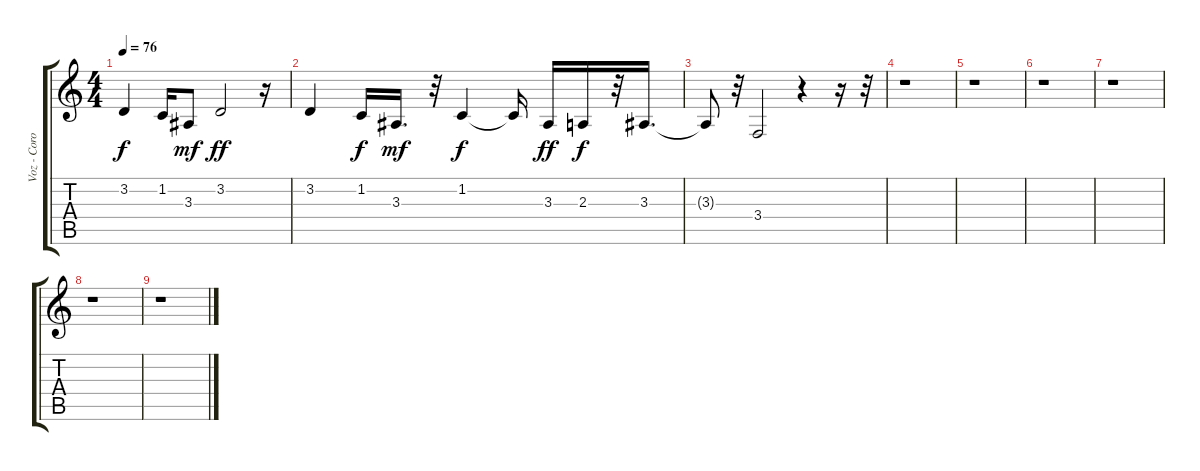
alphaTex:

\track ("Voz - Coros" "Voz - Coro") {instrument choiraahs}
\staff {score tabs}
\tuning (E4 B3 G3 D3 A2 E2) {hide}
\ts (4 4)
\tempo 76
\clef g2
\ks c
3.2.4{dy f} 1.2.16 3.3.8{dy mf} 3.2.2{dy ff} r.16 |
3.2.4 1.2.16{dy f} 3.3.16{d dy mf} r.32 1.2.4{dy f} 1.2{t}.16 3.3.16{dy ff} 2.3.16{dy f} r.32 3.3.16{d} |
3.3{t}.8 r.32 3.4.2 r.4 r.16 r.32 |
r.1 |
r.1 |
r.1 |
r.1 |
r.1 |
r.1
